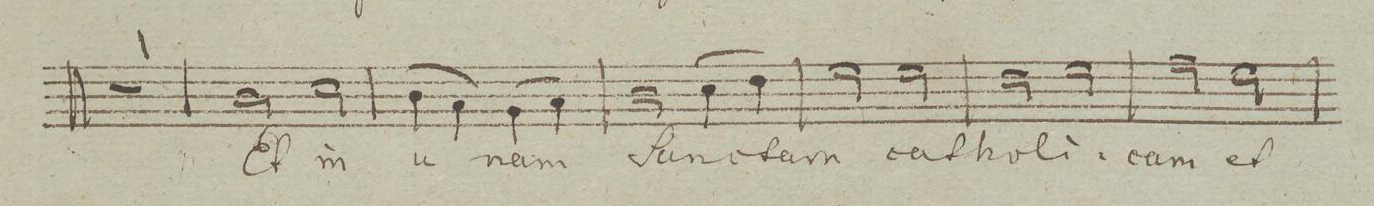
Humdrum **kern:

**kern	**text	**dynam
*I"Soprano. Tutti.	*	*
*clefC1	*	*
*k[]	*	*
*met(c|)	*	*
*M2/2	*	*
1r	.	.
=184	=184	=184
2g\	Et	.
2a\	in	.
=185	=185	=185
(4g\	u-	.
4f\)	.	.
(4e\	-nam	.
4f\)	.	.
=186	=186	=186
2g\	San-	.
(4a\	.	.
4b\)	.	.
=187	=187	=187
2cc\	-ctam	.
2cc\	ca-	.
=188	=188	=188
2b\	-tho-	.
2cc\	-li-	.
=189	=189	=189
2dd\	-cam	.
2cc\	et	.
=190	=190	=190
*-	*-	*-
